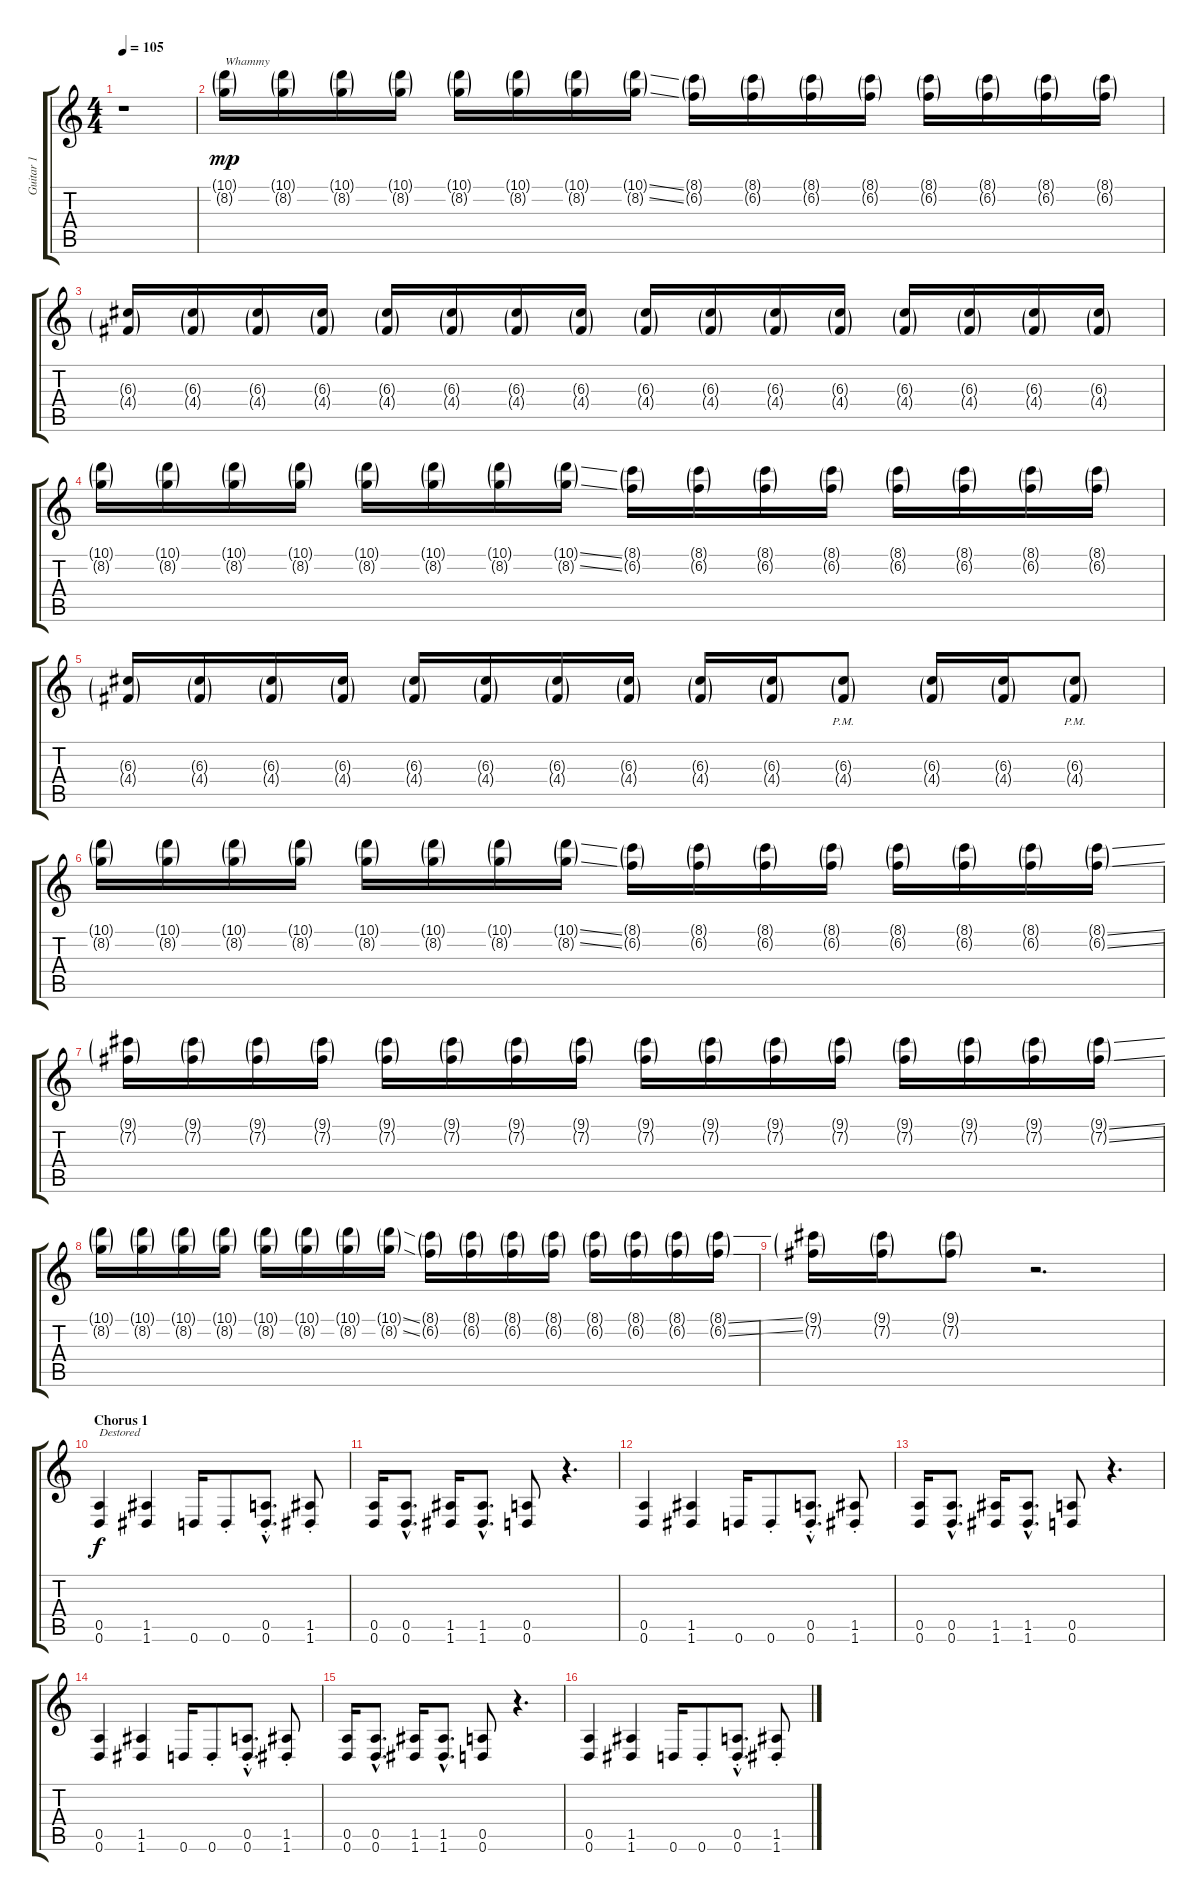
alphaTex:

\track ("Guitar 1" "Guitar 1") {instrument overdrivenguitar}
\staff {score tabs}
\tuning (E4 B3 G3 D3 A2 D2) {hide}
\ts (4 4)
\tempo 105
\clef g2
\ks c
r.1{dy f} |
(10.1{g} 8.2{g}).16{txt "Whammy" dy mp} (10.1{g} 8.2{g}).16 (10.1{g} 8.2{g}).16 (10.1{g} 8.2{g}).16 (10.1{g} 8.2{g}).16 (10.1{g} 8.2{g}).16 (10.1{g} 8.2{g}).16 (10.1{ss g} 8.2{ss g}).16 (8.1{g} 6.2{g}).16 (8.1{g} 6.2{g}).16 (8.1{g} 6.2{g}).16 (8.1{g} 6.2{g}).16 (8.1{g} 6.2{g}).16 (8.1{g} 6.2{g}).16 (8.1{g} 6.2{g}).16 (8.1{g} 6.2{g}).16 |
(6.3{g} 4.4{g}).16 (6.3{g} 4.4{g}).16 (6.3{g} 4.4{g}).16 (6.3{g} 4.4{g}).16 (6.3{g} 4.4{g}).16 (6.3{g} 4.4{g}).16 (6.3{g} 4.4{g}).16 (6.3{g} 4.4{g}).16 (6.3{g} 4.4{g}).16 (6.3{g} 4.4{g}).16 (6.3{g} 4.4{g}).16 (6.3{g} 4.4{g}).16 (6.3{g} 4.4{g}).16 (6.3{g} 4.4{g}).16 (6.3{g} 4.4{g}).16 (6.3{g} 4.4{g}).16 |
(10.1{g} 8.2{g}).16 (10.1{g} 8.2{g}).16 (10.1{g} 8.2{g}).16 (10.1{g} 8.2{g}).16 (10.1{g} 8.2{g}).16 (10.1{g} 8.2{g}).16 (10.1{g} 8.2{g}).16 (10.1{ss g} 8.2{ss g}).16 (8.1{g} 6.2{g}).16 (8.1{g} 6.2{g}).16 (8.1{g} 6.2{g}).16 (8.1{g} 6.2{g}).16 (8.1{g} 6.2{g}).16 (8.1{g} 6.2{g}).16 (8.1{g} 6.2{g}).16 (8.1{g} 6.2{g}).16 |
(6.3{g} 4.4{g}).16 (6.3{g} 4.4{g}).16 (6.3{g} 4.4{g}).16 (6.3{g} 4.4{g}).16 (6.3{g} 4.4{g}).16 (6.3{g} 4.4{g}).16 (6.3{g} 4.4{g}).16 (6.3{g} 4.4{g}).16 (6.3{g} 4.4{g}).16 (6.3{g} 4.4{g}).16 (6.3{g pm} 4.4{g pm}).8 (6.3{g} 4.4{g}).16 (6.3{g} 4.4{g}).16 (6.3{g pm} 4.4{g pm}).8 |
(10.1{g} 8.2{g}).16 (10.1{g} 8.2{g}).16 (10.1{g} 8.2{g}).16 (10.1{g} 8.2{g}).16 (10.1{g} 8.2{g}).16 (10.1{g} 8.2{g}).16 (10.1{g} 8.2{g}).16 (10.1{ss g} 8.2{ss g}).16 (8.1{g} 6.2{g}).16 (8.1{g} 6.2{g}).16 (8.1{g} 6.2{g}).16 (8.1{g} 6.2{g}).16 (8.1{g} 6.2{g}).16 (8.1{g} 6.2{g}).16 (8.1{g} 6.2{g}).16 (8.1{ss g} 6.2{ss g}).16 |
(9.1{g} 7.2{g}).16 (9.1{g} 7.2{g}).16 (9.1{g} 7.2{g}).16 (9.1{g} 7.2{g}).16 (9.1{g} 7.2{g}).16 (9.1{g} 7.2{g}).16 (9.1{g} 7.2{g}).16 (9.1{g} 7.2{g}).16 (9.1{g} 7.2{g}).16 (9.1{g} 7.2{g}).16 (9.1{g} 7.2{g}).16 (9.1{g} 7.2{g}).16 (9.1{g} 7.2{g}).16 (9.1{g} 7.2{g}).16 (9.1{g} 7.2{g}).16 (9.1{ss g} 7.2{ss g}).16 |
(10.1{g} 8.2{g}).16 (10.1{g} 8.2{g}).16 (10.1{g} 8.2{g}).16 (10.1{g} 8.2{g}).16 (10.1{g} 8.2{g}).16 (10.1{g} 8.2{g}).16 (10.1{g} 8.2{g}).16 (10.1{ss g} 8.2{ss g}).16 (8.1{g} 6.2{g}).16 (8.1{g} 6.2{g}).16 (8.1{g} 6.2{g}).16 (8.1{g} 6.2{g}).16 (8.1{g} 6.2{g}).16 (8.1{g} 6.2{g}).16 (8.1{g} 6.2{g}).16 (8.1{ss g} 6.2{ss g}).16 |
(9.1{g} 7.2{g}).16 (9.1{g} 7.2{g}).16 (9.1{g} 7.2{g}).8 r.2{d} |
\section ("" "Chorus 1")
(0.5 0.6).4{txt "Destored" dy f} (1.5 1.6).4 0.6.16 0.6{st}.8 (0.5{hac st} 0.6{hac st}).8{d} (1.5{st} 1.6{st}).8 |
(0.5 0.6).16 (0.5{hac} 0.6{hac}).8{d} (1.5 1.6).16 (1.5{hac} 1.6{hac}).8{d} (0.5 0.6).8 r.4{d} |
(0.5 0.6).4 (1.5 1.6).4 0.6.16 0.6{st}.8 (0.5{hac st} 0.6{hac st}).8{d} (1.5{st} 1.6{st}).8 |
(0.5 0.6).16 (0.5{hac} 0.6{hac}).8{d} (1.5 1.6).16 (1.5{hac} 1.6{hac}).8{d} (0.5 0.6).8 r.4{d} |
(0.5 0.6).4 (1.5 1.6).4 0.6.16 0.6{st}.8 (0.5{hac st} 0.6{hac st}).8{d} (1.5{st} 1.6{st}).8 |
(0.5 0.6).16 (0.5{hac} 0.6{hac}).8{d} (1.5 1.6).16 (1.5{hac} 1.6{hac}).8{d} (0.5 0.6).8 r.4{d} |
(0.5 0.6).4 (1.5 1.6).4 0.6.16 0.6{st}.8 (0.5{hac st} 0.6{hac st}).8{d} (1.5{st} 1.6{st}).8
